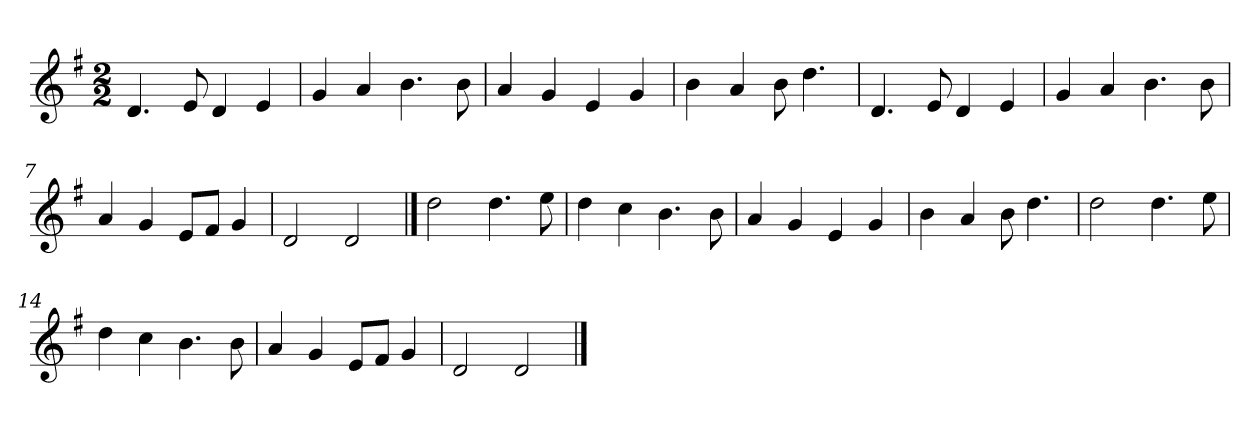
**kern
*part1
*staff1
*clefG2
*k[f#]
*G:
*M2/2
=1
4.d/
8e/
4d/
4e/
=2
4g/
4a/
4.b\
8b\
=3
4a/
4g/
4e/
4g/
=4
4b\
4a/
8b\
4.dd\
=5
4.d/
8e/
4d/
4e/
=6
4g/
4a/
4.b\
8b\
=7
4a/
4g/
8e/L
8f#/J
4g/
=8
2d/
2d/
==9
2dd\
4.dd\
8ee\
!!LO:LB:g=z
=10
4dd\
4cc\
4.b\
8b\
=11
4a/
4g/
4e/
4g/
=12
4b\
4a/
8b\
4.dd\
=13
2dd\
4.dd\
8ee\
=14
4dd\
4cc\
4.b\
8b\
=15
4a/
4g/
8e/L
8f#/J
4g/
=16
2d/
2d/
==
*-
